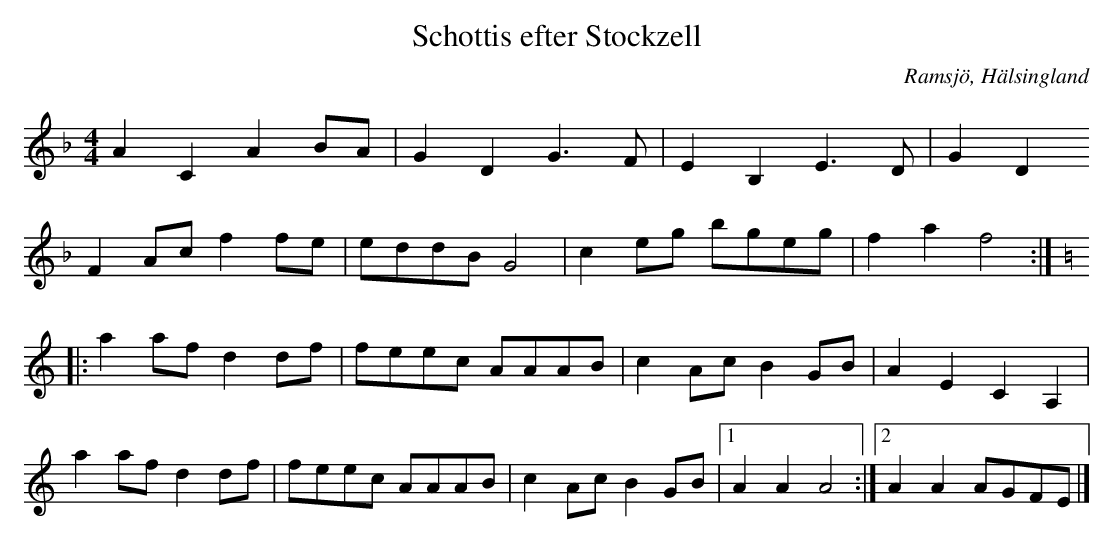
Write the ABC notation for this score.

X:1
T: Schottis efter Stockzell
O: Ramsjö, Hälsingland
M: 4/4
L: 1/8
K: F
A2 C2 A2 BA|G2 D2 G2>F2|E2 B,2 E2>D2|G2 D2
F2 Ac f2 fe|eddB G4|c2 eg bgeg|f2 a2 f4:|
|:[K: Am] a2 af d2 df|feec AAAB|c2 Ac B2GB|A2 E2 C2 A,2|
a2 af d2 df|feec AAAB|c2 Ac B2GB|[1 A2 A2 A4:|[2 A2 A2 AGFE|]
